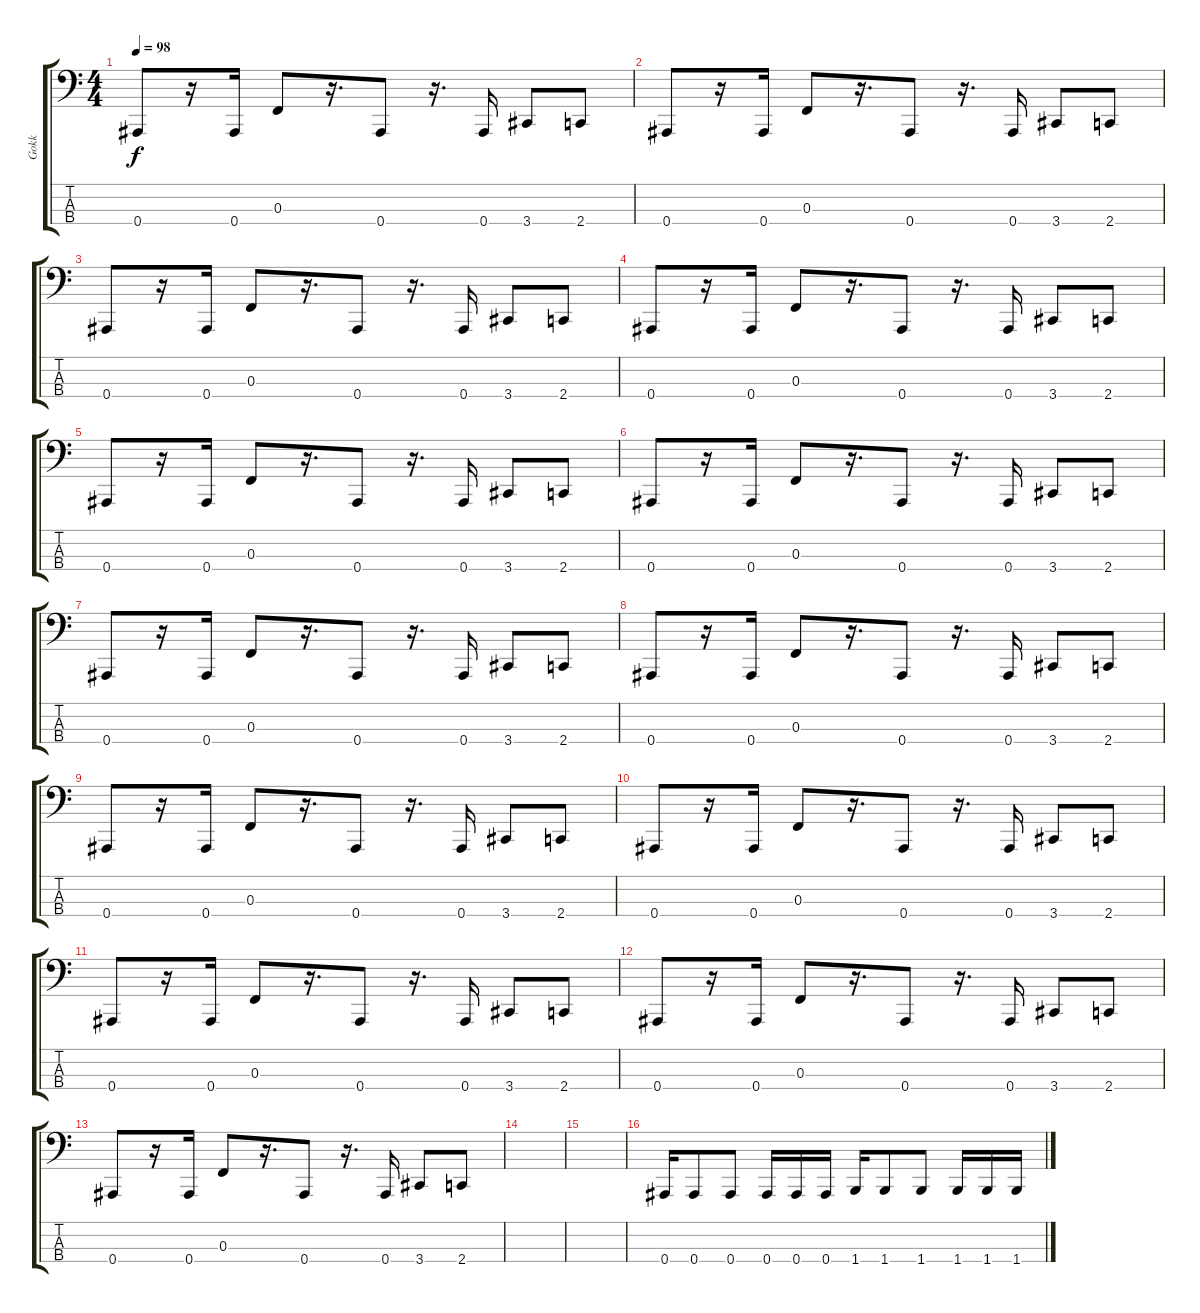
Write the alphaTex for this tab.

\track ("Gokk" "Gokk") {instrument electricbassfinger}
\staff {score tabs}
\tuning (Eb2 Bb1 F1 Bb0) {hide}
\ts (4 4)
\tempo 98
\clef f4
\ks c
0.4.8{dy f} r.16 0.4.16 0.3.8 r.16{d} 0.4.8 r.16{d} 0.4.16 3.4.8 2.4.8 |
0.4.8 r.16 0.4.16 0.3.8 r.16{d} 0.4.8 r.16{d} 0.4.16 3.4.8 2.4.8 |
0.4.8 r.16 0.4.16 0.3.8 r.16{d} 0.4.8 r.16{d} 0.4.16 3.4.8 2.4.8 |
0.4.8 r.16 0.4.16 0.3.8 r.16{d} 0.4.8 r.16{d} 0.4.16 3.4.8 2.4.8 |
0.4.8 r.16 0.4.16 0.3.8 r.16{d} 0.4.8 r.16{d} 0.4.16 3.4.8 2.4.8 |
0.4.8 r.16 0.4.16 0.3.8 r.16{d} 0.4.8 r.16{d} 0.4.16 3.4.8 2.4.8 |
0.4.8 r.16 0.4.16 0.3.8 r.16{d} 0.4.8 r.16{d} 0.4.16 3.4.8 2.4.8 |
0.4.8 r.16 0.4.16 0.3.8 r.16{d} 0.4.8 r.16{d} 0.4.16 3.4.8 2.4.8 |
0.4.8 r.16 0.4.16 0.3.8 r.16{d} 0.4.8 r.16{d} 0.4.16 3.4.8 2.4.8 |
0.4.8 r.16 0.4.16 0.3.8 r.16{d} 0.4.8 r.16{d} 0.4.16 3.4.8 2.4.8 |
0.4.8 r.16 0.4.16 0.3.8 r.16{d} 0.4.8 r.16{d} 0.4.16 3.4.8 2.4.8 |
0.4.8 r.16 0.4.16 0.3.8 r.16{d} 0.4.8 r.16{d} 0.4.16 3.4.8 2.4.8 |
0.4.8 r.16 0.4.16 0.3.8 r.16{d} 0.4.8 r.16{d} 0.4.16 3.4.8 2.4.8 |
|
|
0.4.16 0.4.8 0.4.8 0.4.16 0.4.16 0.4.16 1.4.16 1.4.8 1.4.8 1.4.16 1.4.16 1.4.16
